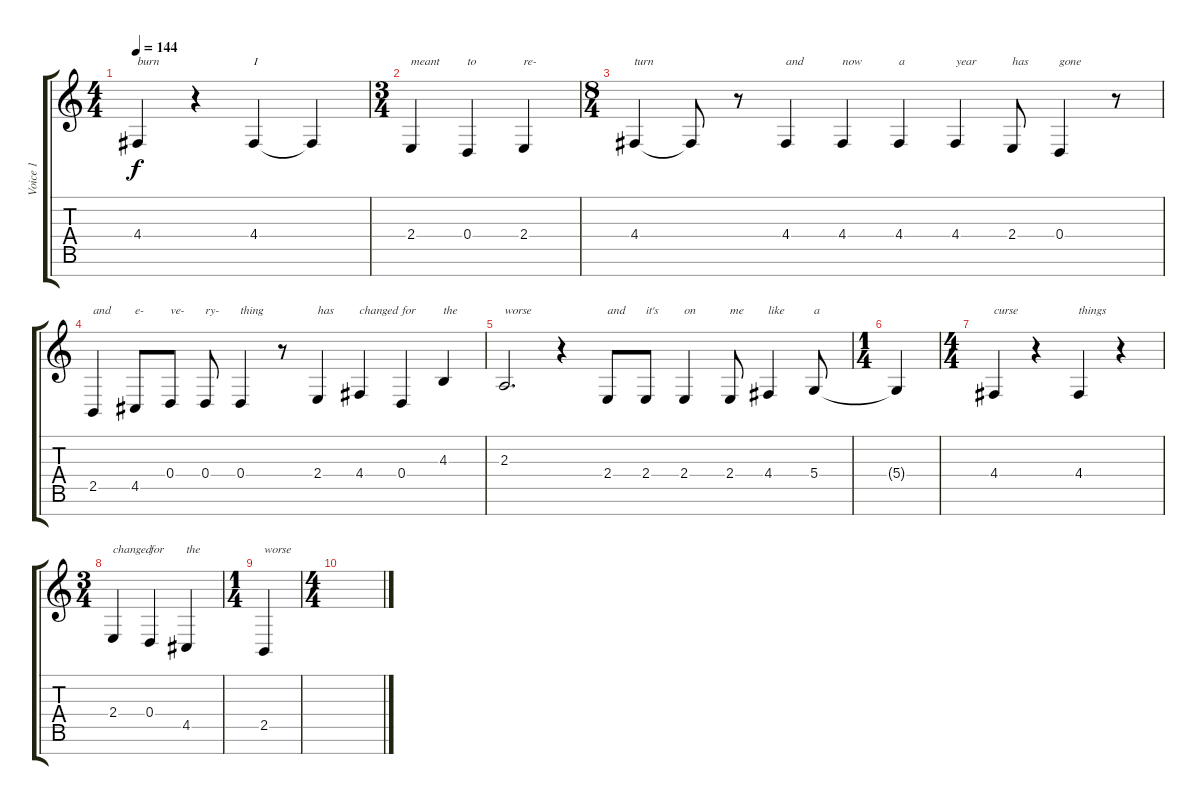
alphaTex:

\track ("Voice 1" "Voice 1") {instrument churchorgan}
\staff {score tabs}
\tuning (E4 B3 G3 D3 A2 E2 B1) {hide}
\ts (4 4)
\tempo 144
\clef g2
\ks c
4.4.4{txt "burn" dy f} r.4 4.4.4{txt "I"} 4.4{t}.4 |
\ts (3 4)
2.4.4{txt "meant"} 0.4.4{txt "to"} 2.4.4{txt "re-"} |
\ts (8 4)
4.4.4{txt "turn"} 4.4{t}.8 r.8 4.4.4{txt "and"} 4.4.4{txt "now"} 4.4.4{txt "a"} 4.4.4{txt "year"} 2.4.8{txt "has"} 0.4.4{txt "gone"} r.8 |
2.5.4{txt "and"} 4.5.8{txt "e-"} 0.4.8{txt "ve-"} 0.4.8{txt "ry-"} 0.4.4{txt "thing"} r.8 2.4.4{txt "has"} 4.4.4{txt "changed"} 0.4.4{txt "for"} 4.3.4{txt "the"} |
2.3.2{d txt "worse"} r.4 2.4.8{txt "and"} 2.4.8{txt "it's"} 2.4.4{txt "on"} 2.4.8{txt "me"} 4.4.4{txt "like"} 5.4.8{txt "a"} |
\ts (1 4)
5.4{t}.4 |
\ts (4 4)
4.4.4{txt "curse"} r.4 4.4.4{txt "things"} r.4 |
\ts (3 4)
2.4.4{txt "changed"} 0.4.4{txt "for"} 4.5.4{txt "the"} |
\ts (1 4)
2.5.4{txt "worse"} |
\ts (4 4)
